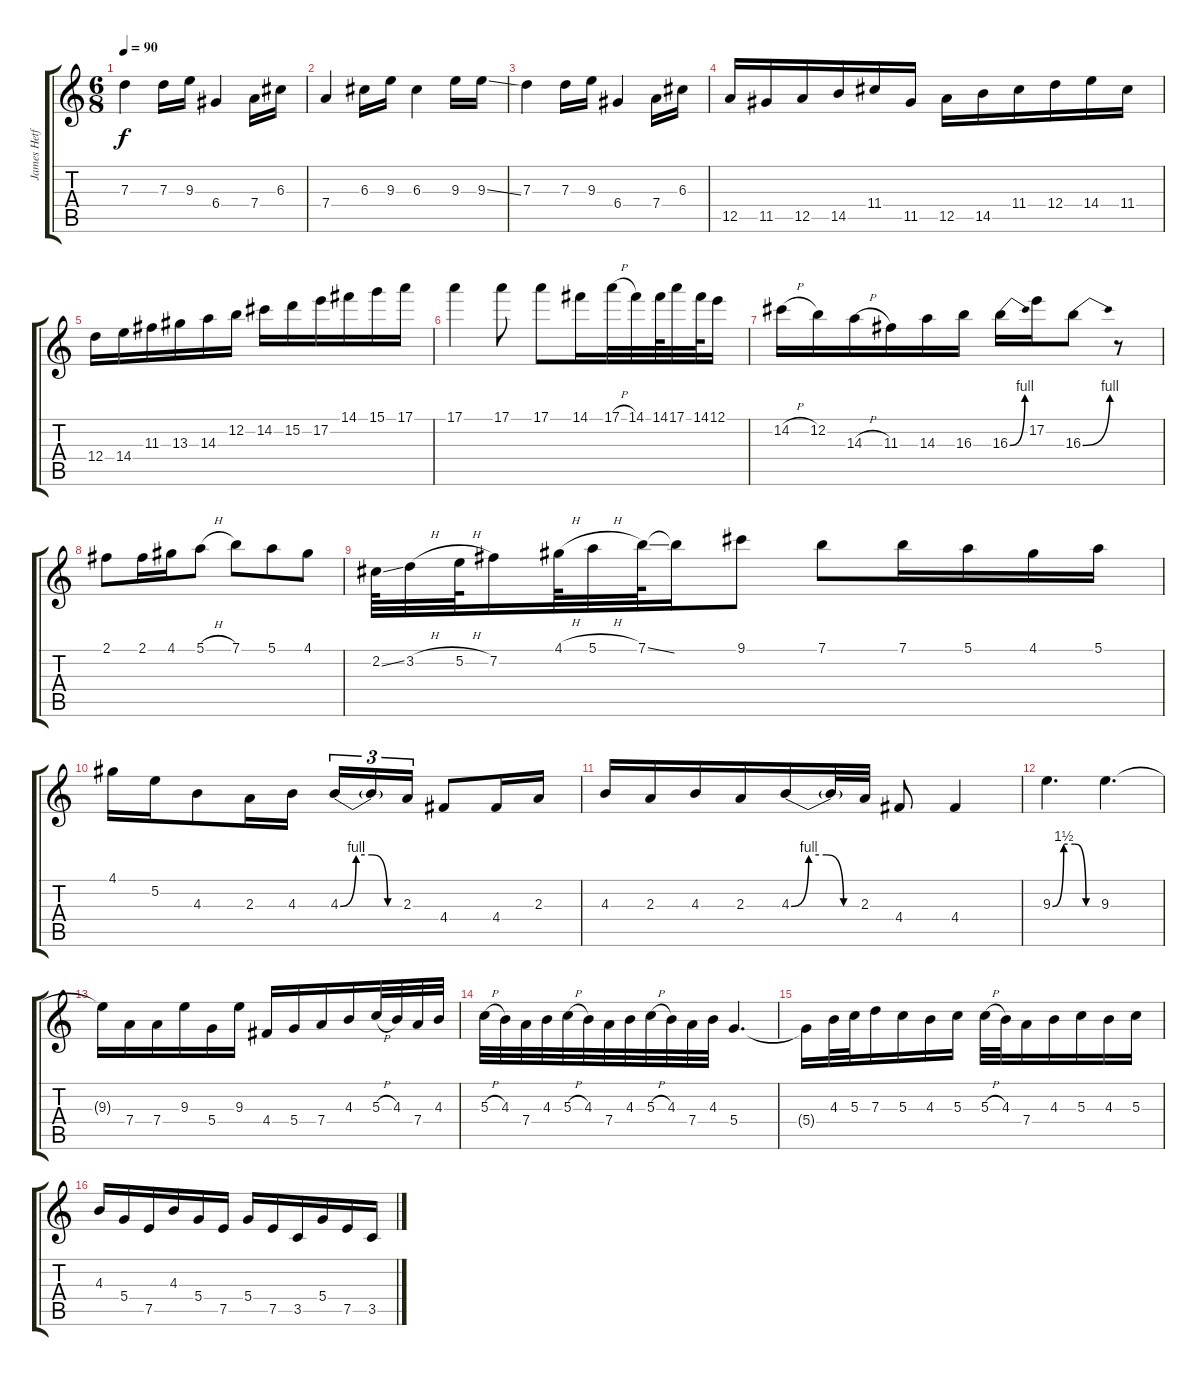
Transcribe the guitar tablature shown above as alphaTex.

\track ("James Hetfield 2" "James Hetf") {instrument distortionguitar}
\staff {score tabs}
\tuning (E4 B3 G3 D3 A2 E2) {hide}
\ts (6 8)
\tempo 90
\clef g2
\ks c
7.3.4{dy f} 7.3.16 9.3.16 6.4.4 7.4.16 6.3.16 |
7.4.4 6.3.16 9.3.16 6.3.4 9.3.16 9.3{ss}.16 |
7.3.4 7.3.16 9.3.16 6.4.4 7.4.16 6.3.16 |
12.5.16 11.5.16 12.5.16 14.5.16 11.4.16 11.5.16 12.5.16 14.5.16 11.4.16 12.4.16 14.4.16 11.4.16 |
12.4.16 14.4.16 11.3.16 13.3.16 14.3.16 12.2.16 14.2.16 15.2.16 17.2.16 14.1.16 15.1.16 17.1.16 |
17.1.4 17.1.8 17.1.8 14.1.16 17.1{h}.32 14.1.32 14.1.64 17.1.32 14.1.64 12.1.16 |
14.2{h}.16 12.2.16 14.3{h}.16 11.3.16 14.3.16 16.3.16 16.3{be (bend 0 0 60 4)}.16 17.2.16 16.3{be (bend 0 0 60 4)}.8 r.8 |
2.1.8 2.1.16 4.1.16 5.1{h}.8 7.1.8 5.1.8 4.1.8 |
2.2{ss}.64 3.2{h}.32 5.2{h}.64 7.2.16 4.1{h}.64 5.1{h}.32 7.1{ss}.64 7.1{t}.16 9.1.8 7.1.8 7.1.16 5.1.16 4.1.16 5.1.16 |
4.1.16 5.2.16 4.3.8 2.3.16 4.3.16 4.3{be (custom 0 0 15 4 30 4 45 0 60 0)}.16{tu (3 2)} 4.3{t}.16{tu (3 2)} 2.3.16{tu (3 2)} 4.4.8 4.4.16 2.3.16 |
4.3.16 2.3.16 4.3.16 2.3.16 4.3{be (custom 0 0 15 4 30 4 45 0 60 0)}.16 4.3{t}.32 2.3.32 4.4.8 4.4.4 |
9.3{be (custom 0 0 15 6 30 6 45 0 60 0)}.4{d} 9.3.4{d} |
9.3{t}.16 7.4.16 7.4.16 9.3.16 5.4.16 9.3.16 4.4.16 5.4.16 7.4.16 4.3.16 5.3{h}.32 4.3.32 7.4.32 4.3.32 |
5.3{h}.32 4.3.32 7.4.32 4.3.32 5.3{h}.32 4.3.32 7.4.32 4.3.32 5.3{h}.32 4.3.32 7.4.32 4.3.32 5.4.4{d} |
5.4{t}.16 4.3.32 5.3.32 7.3.16 5.3.16 4.3.16 5.3.16 5.3{h}.32 4.3.32 7.4.16 4.3.16 5.3.16 4.3.16 5.3.16 |
4.3.16 5.4.16 7.5.16 4.3.16 5.4.16 7.5.16 5.4.16 7.5.16 3.5.16 5.4.16 7.5.16 3.5.16
